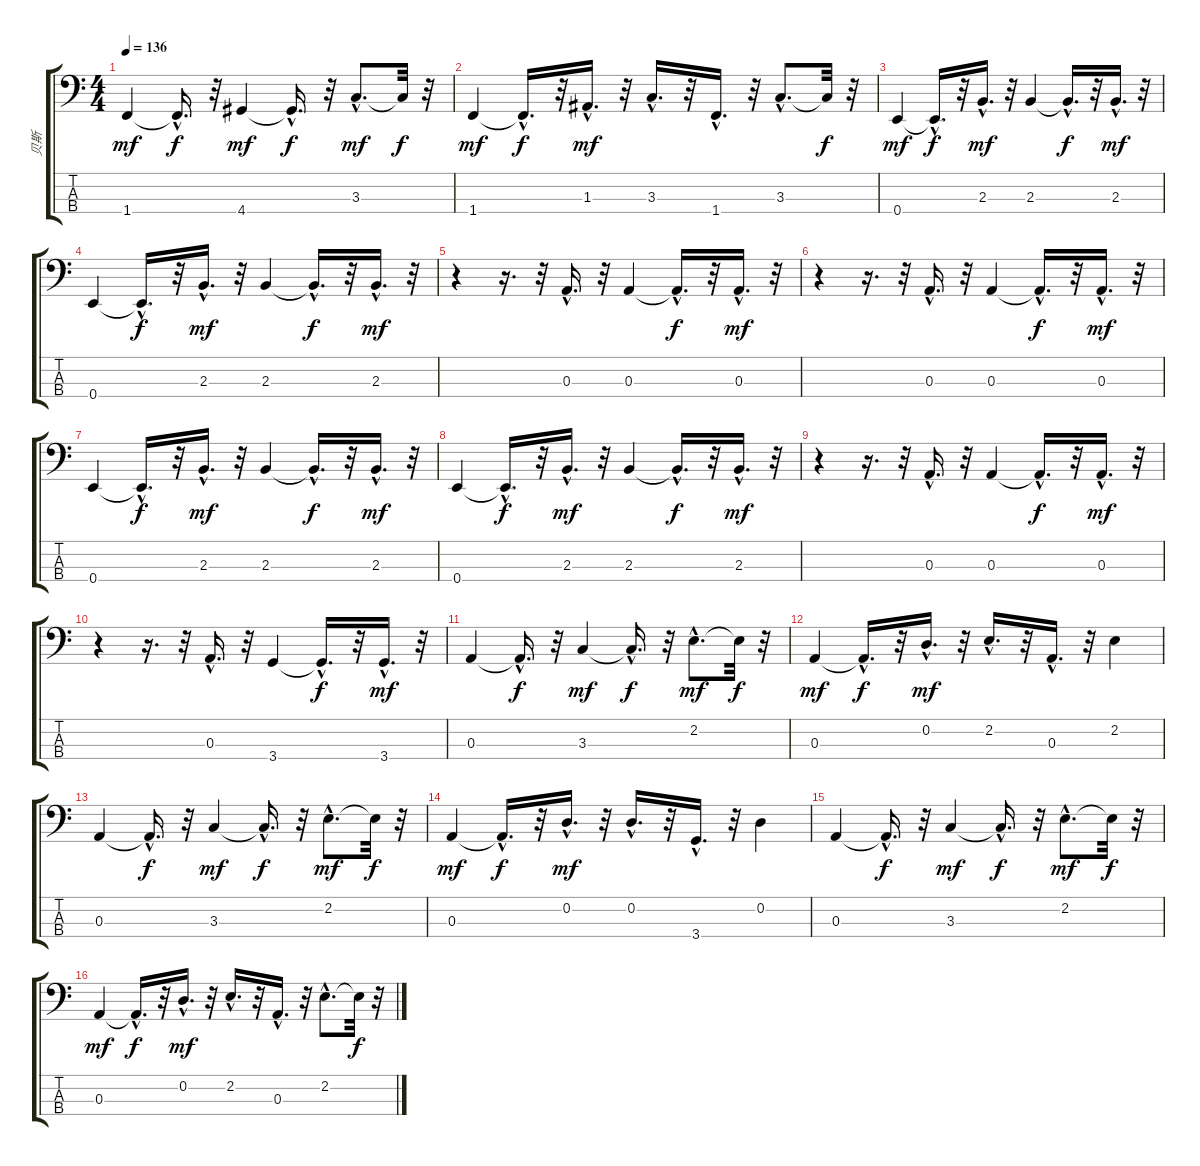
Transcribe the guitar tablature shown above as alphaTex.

\track ("贝斯" "贝斯") {instrument electricbasspick}
\staff {score tabs}
\tuning (G2 D2 A1 E1) {hide}
\ts (4 4)
\tempo 136
\clef f4
\ks c
1.4.4{dy mf} 1.4{hac t}.16{d dy f} r.32 4.4.4{dy mf} 4.4{hac t}.16{d dy f} r.32 3.3{hac}.8{d dy mf} 3.3{t}.32{dy f} r.32 |
1.4.4{dy mf} 1.4{hac t}.16{d dy f} r.32 1.3{hac}.16{d dy mf} r.32 3.3{hac}.16{d} r.32 1.4{hac}.16{d} r.32 3.3{hac}.8{d} 3.3{t}.32{dy f} r.32 |
0.4.4{dy mf} 0.4{hac t}.16{d dy f} r.32 2.3{hac}.16{d dy mf} r.32 2.3.4 2.3{hac t}.16{d dy f} r.32 2.3{hac}.16{d dy mf} r.32 |
0.4.4 0.4{hac t}.16{d dy f} r.32 2.3{hac}.16{d dy mf} r.32 2.3.4 2.3{hac t}.16{d dy f} r.32 2.3{hac}.16{d dy mf} r.32 |
r.4 r.16{d} r.32 0.3{hac}.16{d} r.32 0.3.4 0.3{hac t}.16{d dy f} r.32 0.3{hac}.16{d dy mf} r.32 |
r.4 r.16{d} r.32 0.3{hac}.16{d} r.32 0.3.4 0.3{hac t}.16{d dy f} r.32 0.3{hac}.16{d dy mf} r.32 |
0.4.4 0.4{hac t}.16{d dy f} r.32 2.3{hac}.16{d dy mf} r.32 2.3.4 2.3{hac t}.16{d dy f} r.32 2.3{hac}.16{d dy mf} r.32 |
0.4.4 0.4{hac t}.16{d dy f} r.32 2.3{hac}.16{d dy mf} r.32 2.3.4 2.3{hac t}.16{d dy f} r.32 2.3{hac}.16{d dy mf} r.32 |
r.4 r.16{d} r.32 0.3{hac}.16{d} r.32 0.3.4 0.3{hac t}.16{d dy f} r.32 0.3{hac}.16{d dy mf} r.32 |
r.4 r.16{d} r.32 0.3{hac}.16{d} r.32 3.4.4 3.4{hac t}.16{d dy f} r.32 3.4{hac}.16{d dy mf} r.32 |
0.3.4 0.3{hac t}.16{d dy f} r.32 3.3.4{dy mf} 3.3{hac t}.16{d dy f} r.32 2.2{hac}.8{d dy mf} 2.2{t}.32{dy f} r.32 |
0.3.4{dy mf} 0.3{hac t}.16{d dy f} r.32 0.2{hac}.16{d dy mf} r.32 2.2{hac}.16{d} r.32 0.3{hac}.16{d} r.32 2.2.4 |
0.3.4 0.3{hac t}.16{d dy f} r.32 3.3.4{dy mf} 3.3{hac t}.16{d dy f} r.32 2.2{hac}.8{d dy mf} 2.2{t}.32{dy f} r.32 |
0.3.4{dy mf} 0.3{hac t}.16{d dy f} r.32 0.2{hac}.16{d dy mf} r.32 0.2{hac}.16{d} r.32 3.4{hac}.16{d} r.32 0.2.4 |
0.3.4 0.3{hac t}.16{d dy f} r.32 3.3.4{dy mf} 3.3{hac t}.16{d dy f} r.32 2.2{hac}.8{d dy mf} 2.2{t}.32{dy f} r.32 |
0.3.4{dy mf} 0.3{hac t}.16{d dy f} r.32 0.2{hac}.16{d dy mf} r.32 2.2{hac}.16{d} r.32 0.3{hac}.16{d} r.32 2.2{hac}.8{d} 2.2{t}.32{dy f} r.32
